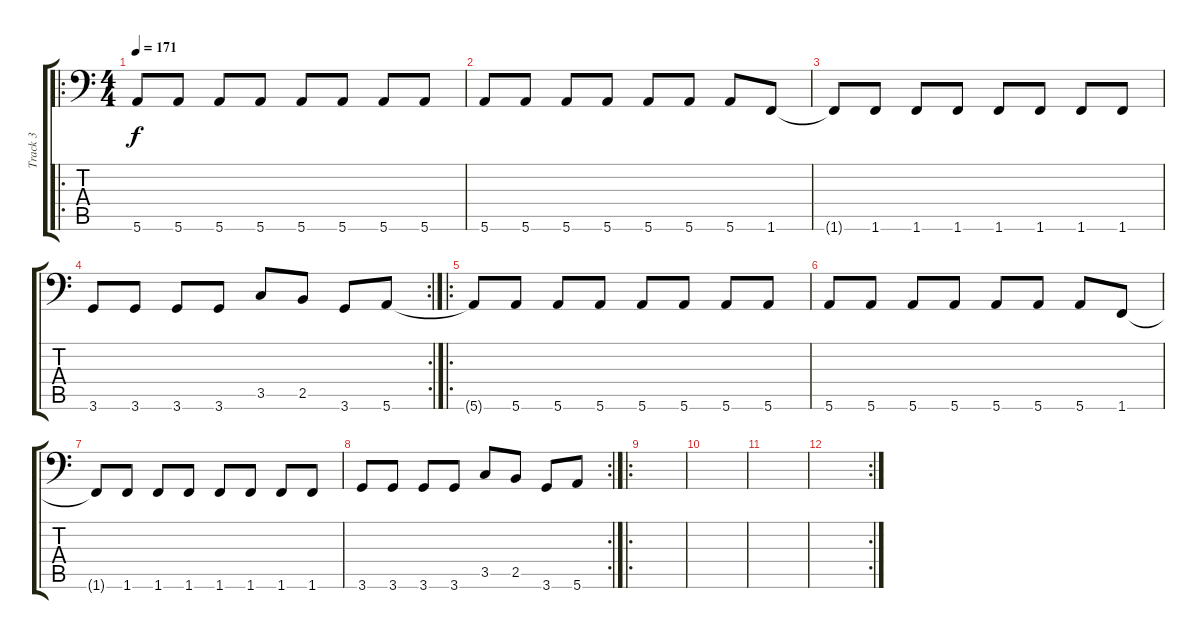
\track ("Track 3" "Track 3") {instrument electricbasspick}
\staff {score tabs}
\tuning (E3 B2 G2 D2 A1 E1) {hide}
\ro
\ts (4 4)
\tempo 171
\clef f4
\ks c
5.6.8{dy f instrument electricbasspick} 5.6.8 5.6.8 5.6.8 5.6.8 5.6.8 5.6.8 5.6.8 |
5.6.8 5.6.8 5.6.8 5.6.8 5.6.8 5.6.8 5.6.8 1.6.8 |
1.6{t}.8 1.6.8 1.6.8 1.6.8 1.6.8 1.6.8 1.6.8 1.6.8 |
\rc 2
3.6.8 3.6.8 3.6.8 3.6.8 3.5.8 2.5.8 3.6.8 5.6.8 |
\ro
5.6{t}.8 5.6.8 5.6.8 5.6.8 5.6.8 5.6.8 5.6.8 5.6.8 |
5.6.8 5.6.8 5.6.8 5.6.8 5.6.8 5.6.8 5.6.8 1.6.8 |
1.6{t}.8 1.6.8 1.6.8 1.6.8 1.6.8 1.6.8 1.6.8 1.6.8 |
\rc 2
3.6.8 3.6.8 3.6.8 3.6.8 3.5.8 2.5.8 3.6.8 5.6.8 |
\ro
|
|
|
\rc 2
